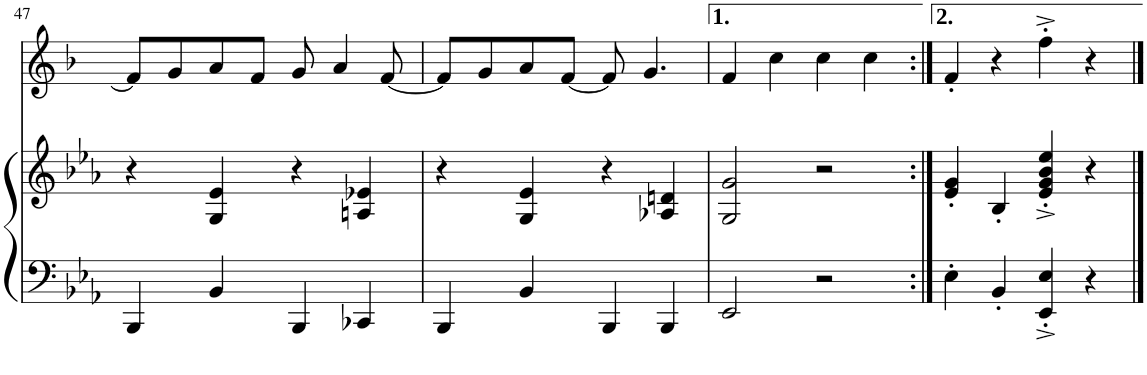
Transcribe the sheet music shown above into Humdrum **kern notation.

**kern	**kern	**kern
*part2	*part2	*part1
*staff3	*staff2	*staff1
*I"Piano	*	*I"BaccidentalFlat Trumpet
*I'Pno	*	*I'Tpt
!!LO:PB:g=z
*clefF4	*clefG2	*clefG2
*	*	*Trd1c2
*k[b-e-a-]	*k[b-e-a-]	*k[b-]
*M4/4	*M4/4	*M4/4
=47	=47	=47
4BBB-/	4r	8f/L]
.	.	8g/
4BB-/	4G/ 4e-/	8a/
.	.	8f/J
4BBB-/	4r	8g/
.	.	4a/
4CC-X/	4An/ 4e-X/	.
.	.	[8f/
=48	=48	=48
4BBB-/	4r	8f/L]
.	.	8g/
4BB-/	4G/ 4e-/	8a/
.	.	[8f/J
4BBB-/	4r	8f/]
.	.	4.g/
4BBB-/	4A-X/ 4dn/	.
=49	=49	=49
2EE-/	2G/ 2g/	4f/
.	.	4cc\
2r	2r	4cc\
.	.	4cc\
=50:|!	=50:|!	=50:|!
4E-'\	4e-/' 4g/'	4f'/
4BB-'/	4B-'/	4r
4EE-/'^ 4E-/'^	4e-/'^ 4g/'^ 4b-/'^ 4ee-/'^	4ff'^\
4r	4r	4r
==	==	==
*-	*-	*-
